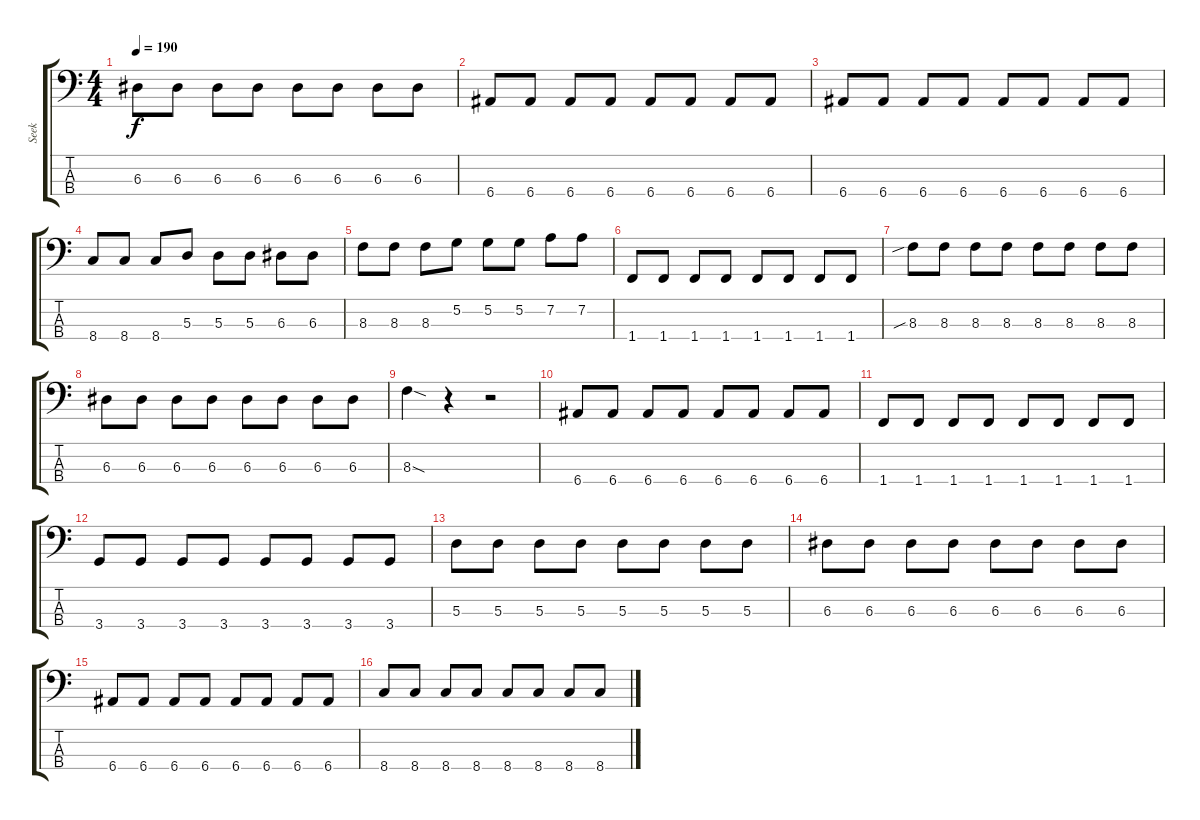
\track ("Seek" "Seek") {instrument electricbasspick}
\staff {score tabs}
\tuning (G2 D2 A1 E1) {hide}
\ts (4 4)
\tempo 190
\clef f4
\ks c
6.3.8{dy f} 6.3.8 6.3.8 6.3.8 6.3.8 6.3.8 6.3.8 6.3.8 |
6.4.8 6.4.8 6.4.8 6.4.8 6.4.8 6.4.8 6.4.8 6.4.8 |
6.4.8 6.4.8 6.4.8 6.4.8 6.4.8 6.4.8 6.4.8 6.4.8 |
8.4.8 8.4.8 8.4.8 5.3.8 5.3.8 5.3.8 6.3.8 6.3.8 |
8.3.8 8.3.8 8.3.8 5.2.8 5.2.8 5.2.8 7.2.8 7.2.8 |
1.4.8 1.4.8 1.4.8 1.4.8 1.4.8 1.4.8 1.4.8 1.4.8 |
8.3{sib}.8 8.3.8 8.3.8 8.3.8 8.3.8 8.3.8 8.3.8 8.3.8 |
6.3.8 6.3.8 6.3.8 6.3.8 6.3.8 6.3.8 6.3.8 6.3.8 |
8.3{sod}.4 r.4 r.2 |
6.4.8 6.4.8 6.4.8 6.4.8 6.4.8 6.4.8 6.4.8 6.4.8 |
1.4.8 1.4.8 1.4.8 1.4.8 1.4.8 1.4.8 1.4.8 1.4.8 |
3.4.8 3.4.8 3.4.8 3.4.8 3.4.8 3.4.8 3.4.8 3.4.8 |
5.3.8 5.3.8 5.3.8 5.3.8 5.3.8 5.3.8 5.3.8 5.3.8 |
6.3.8 6.3.8 6.3.8 6.3.8 6.3.8 6.3.8 6.3.8 6.3.8 |
6.4.8 6.4.8 6.4.8 6.4.8 6.4.8 6.4.8 6.4.8 6.4.8 |
8.4.8 8.4.8 8.4.8 8.4.8 8.4.8 8.4.8 8.4.8 8.4.8
